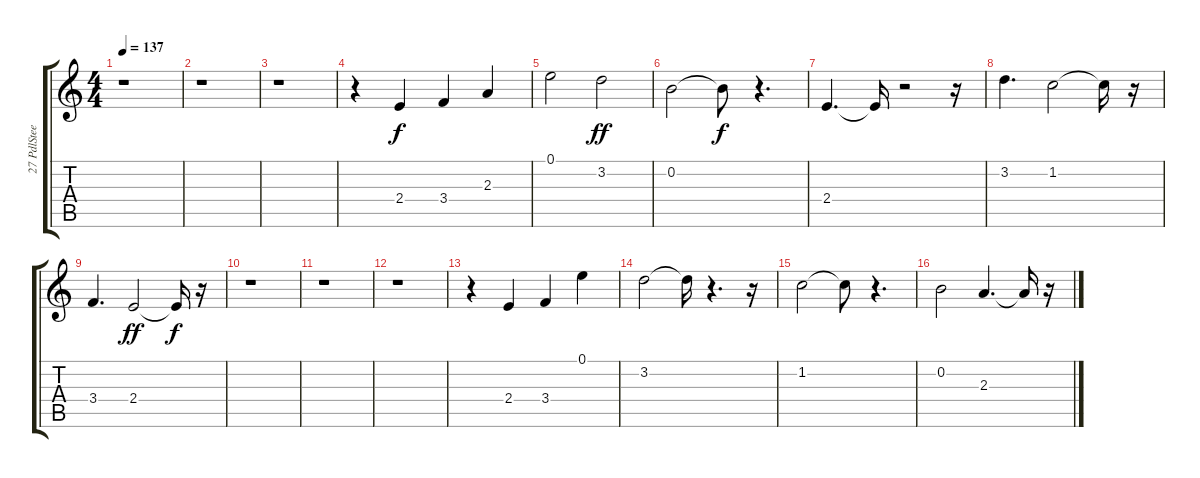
\track ("27 PdlSteel" "27 PdlStee") {instrument electricguitarjazz}
\staff {score tabs}
\tuning (E4 B3 G3 D3 A2 E2) {hide}
\ts (4 4)
\tempo 137
\clef g2
\ks c
r.1{dy mf} |
r.1 |
r.1 |
r.4 2.4.4{dy f} 3.4.4 2.3.4 |
0.1.2 3.2.2{dy ff} |
0.2.2 0.2{t}.8{dy f} r.4{d} |
2.4.4{d} 2.4{t}.16 r.2 r.16 |
3.2.4{d} 1.2.2 1.2{t}.16 r.16 |
3.4.4{d} 2.4.2{dy ff} 2.4{t}.16{dy f} r.16 |
r.1 |
r.1 |
r.1 |
r.4 2.4.4 3.4.4 0.1.4 |
3.2.2 3.2{t}.16 r.4{d} r.16 |
1.2.2 1.2{t}.8 r.4{d} |
0.2.2 2.3.4{d} 2.3{t}.16 r.16
